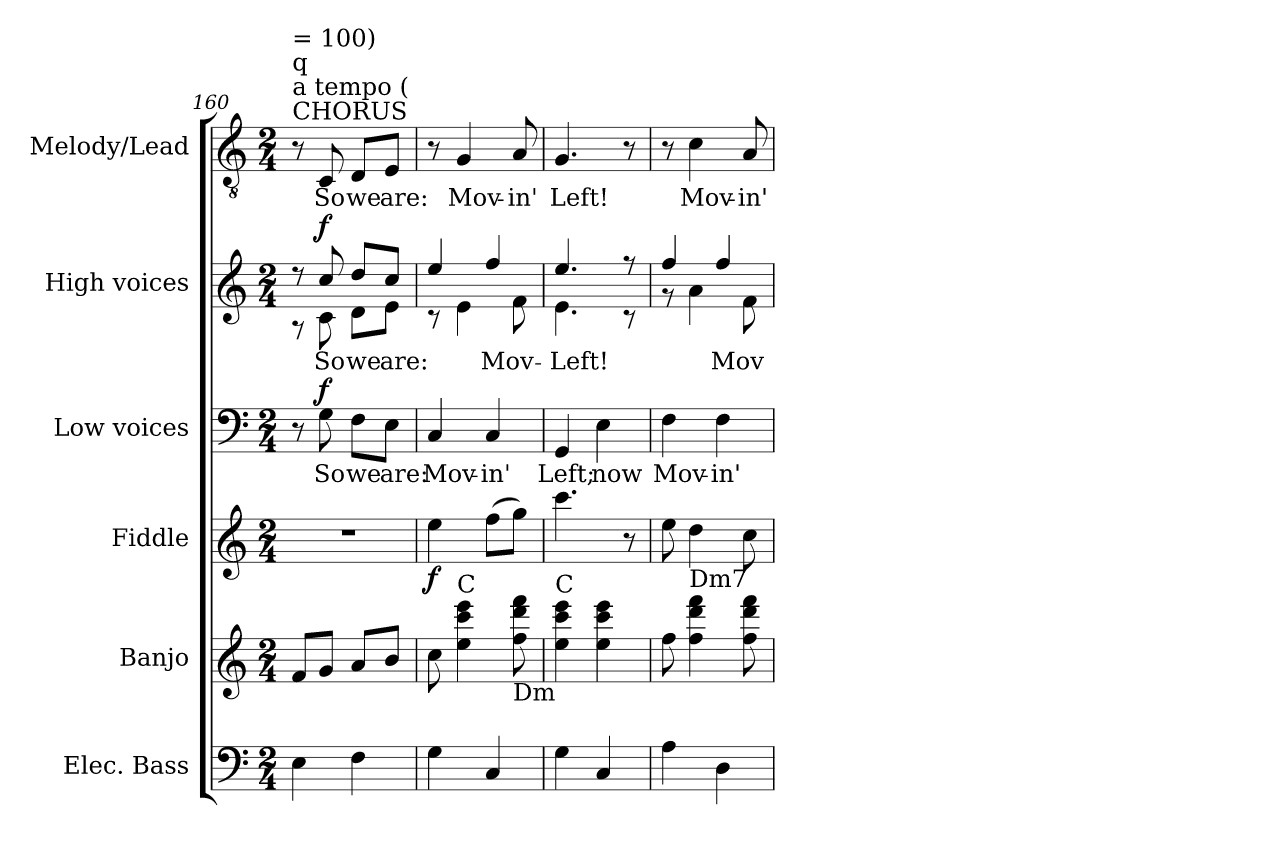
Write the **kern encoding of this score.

**kern	**kern	**kern	**dynam	**kern	**text	**dynam	**kern	**text	**dynam	**kern	**text
*part6	*part5	*part4	*part4	*part3	*part3	*part3	*part2	*part2	*part2	*part1	*part1
*staff6	*staff5	*staff4	*staff4	*staff3	*staff3	*staff3	*staff2	*staff2	*staff2	*staff1	*staff1
*I"Elec. Bass	*I"Banjo	*I"Fiddle	*	*I"Low voices	*	*	*I"High voices	*	*	*I"Melody/Lead	*
*I'E. Bass	*I'Ban.	*	*	*	*	*	*	*	*	*	*
*clefF4	*clefG2	*clefG2	*	*clefF4	*	*	*clefG2	*	*	*clefGv2	*
*ITrd7c12	*ITrd7c12	*	*	*	*	*	*	*	*	*ITrd7c12	*
*k[]	*k[]	*k[]	*	*k[]	*	*	*k[]	*	*	*k[]	*
*C:	*C:	*C:	*	*C:	*	*	*C:	*	*	*C:	*
*M2/4	*M2/4	*M2/4	*	*M2/4	*	*	*M2/4	*	*	*M2/4	*
=160	=160	=160	=160	=160	=160	=160	=160	=160	=160	=160	=160
!	!	!	!	!	!	!	!	!	!	!LO:TX:a:t=CHORUS	!
!	!	!	!	!	!	!	!	!	!	!LO:TX:a:t=a tempo (	!
!	!	!	!	!	!	!	!	!	!	!LO:TX:t=q	!
!	!	!	!	!	!	!	!	!	!	!LO:TX:t== 100)	!
!	!	!LO:N:vis=1	!	!	!	!	!	!	!	!	!
*	*	*	*	*	*	*	*^	*	*	*	*
4EEi\	8Fi/L	2r	.	8r	.	.	8r	8r	.	.	8r	.
!	!	!	!	!	!LO:LY:b:color=#000000	!	!	!	!	!	!	!
!	!	!	!	!	!	!	!	!	!LO:LY:b:color=#000000	!	!	!
!	!	!	!	!	!	!	!	!	!	!	!	!LO:LY:b:color=#000000
.	8Gi/J	.	.	8Gi\	So	f	8cci/	8ci\	So	f	8CCi/	So
!	!	!	!	!	!LO:LY:b:color=#000000	!	!	!	!	!	!	!
!	!	!	!	!	!	!	!	!	!LO:LY:b:color=#000000	!	!	!
!	!	!	!	!	!	!	!	!	!	!	!	!LO:LY:b:color=#000000
4FFi\	8Ai/L	.	.	8Fi\L	we	.	8ddi/L	8di\L	we	.	8DDi/L	we
!	!	!	!	!	!LO:LY:b:color=#000000	!	!	!	!	!	!	!
!	!	!	!	!	!	!	!	!	!LO:LY:b:color=#000000	!	!	!
!	!	!	!	!	!	!	!	!	!	!	!	!LO:LY:b:color=#000000
.	8Bi/J	.	.	8Ei\J	are:	.	8cci/J	8ei\J	are:	.	8EEi/J	are:
!!LO:LB:g=z
=161	=161	=161	=161	=161	=161	=161	=161	=161	=161	=161	=161	=161
!	!	!	!	!	!LO:LY:b:color=#000000	!	!	!	!	!	!	!
4GGi\	8ci\	4eei\	f	4Ci/	Mov-	.	4eei/	8r	.	.	8r	.
!	!LO:TX:a:t=C	!	!	!	!	!	!	!	!	!	!	!
!	!	!	!	!	!	!	!	!	!	!	!	!LO:LY:b:color=#000000
.	4ei\ 4cci 4eei	.	.	.	.	.	.	4ei\	.	.	4GGi/	Mov-
!	!	!	!	!	!LO:LY:b:color=#000000	!	!	!	!	!	!	!
!	!	!	!	!	!	!	!	!	!LO:LY:b:color=#000000	!	!	!
4CCi/	.	(8ffi\L	.	4Ci/	-in'	.	4ffi/	.	Mov-	.	.	.
!	!LO:TX:b:t=Dm	!	!	!	!	!	!	!	!	!	!	!
!	!	!	!	!	!	!	!	!	!	!	!	!LO:LY:b:color=#000000
.	8fi\ 8ddi 8ffi	8ggi\J)	.	.	.	.	.	8fi\	.	.	8AAi/	-in'
=162	=162	=162	=162	=162	=162	=162	=162	=162	=162	=162	=162	=162
!	!	!	!	!	!LO:LY:b:color=#000000	!	!	!	!	!	!	!
!	!	!	!	!	!	!	!	!	!LO:LY:b:color=#000000	!	!	!
!	!LO:TX:a:t=C	!	!	!	!	!	!	!	!	!	!	!
!	!	!	!	!	!	!	!	!	!	!	!	!LO:LY:b:color=#000000
4GGi\	4ei\ 4cci 4eei	4.ccci\	.	4GGi/	Left;	.	4.eei/	4.ei\	Left!	.	4.GGi/	Left!
!	!	!	!	!	!LO:LY:b:color=#000000	!	!	!	!	!	!	!
4CCi/	4ei\ 4cci 4eei	.	.	4Ei\	now	.	.	.	.	.	.	.
.	.	8r	.	.	.	.	8r	8r	.	.	8r	.
=163	=163	=163	=163	=163	=163	=163	=163	=163	=163	=163	=163	=163
!	!	!	!	!	!LO:LY:b:color=#000000	!	!	!	!	!	!	!
4AAi\	8fi\	8eei\	.	4Fi\	Mov-	.	4ffi/	8r	.	.	8r	.
!	!LO:TX:a:t=Dm7	!	!	!	!	!	!	!	!	!	!	!
!	!	!	!	!	!	!	!	!	!	!	!	!LO:LY:b:color=#000000
.	4fi\ 4ddi 4ffi	4ddi\	.	.	.	.	.	4ai\	.	.	4Ci\	Mov-
!	!	!	!	!	!LO:LY:b:color=#000000	!	!	!	!	!	!	!
!	!	!	!	!	!	!	!	!	!LO:LY:b:color=#000000	!	!	!
4DDi\	.	.	.	4Fi\	-in'	.	4ffi/	.	Mov-	.	.	.
!	!	!	!	!	!	!	!	!	!	!	!	!LO:LY:b:color=#000000
.	8fi\ 8ddi 8ffi	8cci\	.	.	.	.	.	8fi\	.	.	8AAi/	-in'
*	*	*	*	*	*	*	*v	*v	*	*	*	*
=	=	=	=	=	=	=	=	=	=	=	=
*-	*-	*-	*-	*-	*-	*-	*-	*-	*-	*-	*-
